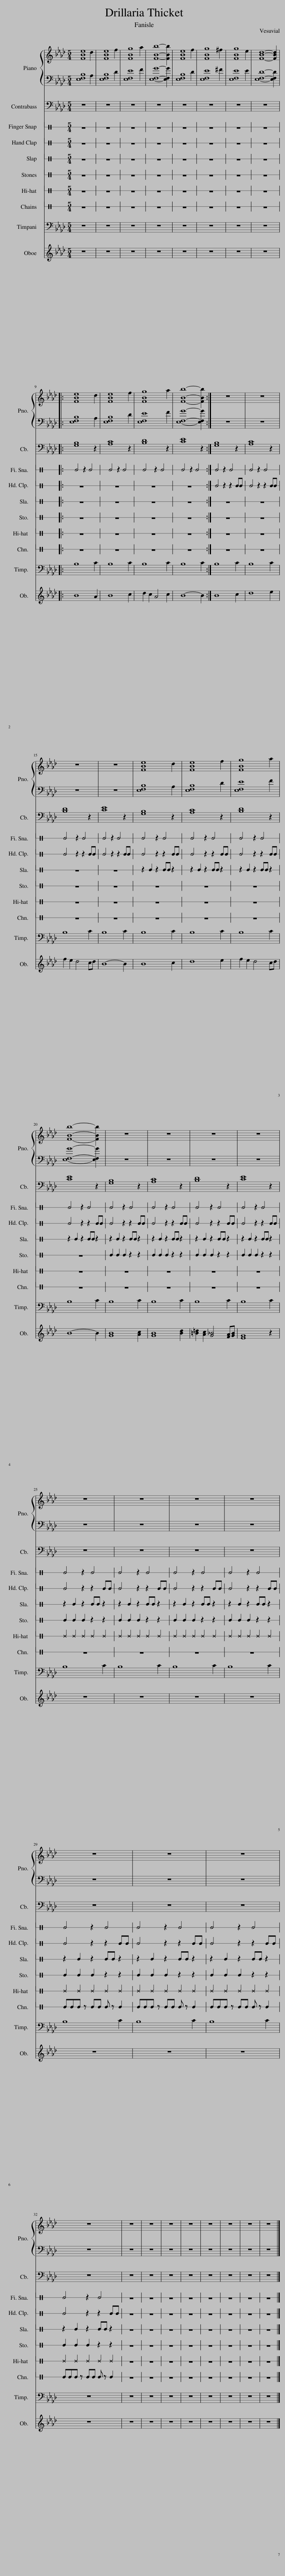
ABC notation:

X:1
%%score { 1 | 2 } 3 4 5 6 7 8 9 10 11
L:1/8
M:5/4
I:linebreak $
K:Ab
V:1 treble
V:2 bass
V:3 bass transpose=-12
V:4 perc stafflines=1
K:none
V:5 perc stafflines=1
K:none
V:6 perc stafflines=1
K:none
V:7 perc stafflines=1
K:none
V:8 perc stafflines=1
K:none
V:9 perc stafflines=1
K:none
V:10 bass
V:11 treble
V:1
 [FBe]8 d2 | [FBe]8 f2 | [FBg]8 a2 | [FBb]8- [FBb]2 | [FBe]8 f2 | %5
 [FBg]8 ^f2 | [FBg]8 e2 | [FBd]8- [FBd]2 |:$ [FBe]8 d2 | [FBe]8 f2 | %10
 [FBg]8 a2 | [FBb]8- [FBb]2 :| z10 | z10 |$ z10 | %15
 z10 | [FBe]8 d2 | [FBe]8 f2 | [FBg]8 a2 |$ [FBb]8- [FBb]2 | %20
 z10 | z10 | z10 | z10 |$ z10 | %25
 z10 | z10 | z10 |$ z10 | z10 | %30
 z10 |$ z10 | z10 | z10 | z10 | %35
 z10 | z10 | z10 | z10 | z10 |] %40
V:2
 [E,F,B,]8 A,2 | [E,F,B,]8 D2 | [E,F,E]8 F2 | [E,F,G]8- [E,F,G]2 | [E,F,B,]8 D2 | %5
 [E,F,E]8 ^F2 | [E,F,E]8 E2 | [E,F,D]8- [E,F,D]2 |:$ [E,F,B,]8 A,2 | [E,F,B,]8 D2 | %10
 [E,F,E]8 F2 | [E,F,G]8- [E,F,G]2 :| z10 | z10 |$ z10 | %15
 z10 | [E,F,B,]8 A,2 | [E,F,B,]8 D2 | [E,F,E]8 F2 |$ [E,F,G]8- [E,F,G]2 | %20
 z10 | z10 | z10 | z10 |$ z10 | %25
 z10 | z10 | z10 |$ z10 | z10 | %30
 z10 |$ z10 | z10 | z10 | z10 | %35
 z10 | z10 | z10 | z10 | z10 |] %40
V:3
 z10 | z10 | z10 | z10 | z10 | %5
 z10 | z10 | z10 |:$ [G,B,]8 z2 | [A,C]8 z2 | %10
 [B,D]8 z2 | [CE]8 z2 :| [G,B,]8 z2 | [A,C]8 z2 |$ [B,D]8 z2 | %15
 [CE]8 z2 | [G,B,]8 z2 | [A,C]8 z2 | [B,D]8 z2 |$ [CE]8 z2 | %20
 [G,B,]8 z2 | [A,C]8 z2 | [B,D]8 z2 | [CE]8 z2 |$ z10 | %25
 z10 | z10 | z10 |$ z10 | z10 | %30
 z10 |$ z10 | z10 | z10 | z10 | %35
 z10 | z10 | z10 | z10 | z10 |] %40
V:4
[K:C] z10 | z10 | z10 | z10 | z10 | %5
 z10 | z10 | z10 |:$ E4 z2 E4 | E4 z2 E4 | %10
 E4 z2 E4 | E4 z2 E4 :| E4 z2 E4 | E4 z2 E4 |$ E4 z2 E4 | %15
 E4 z2 E4 | E4 z2 E4 | E4 z2 E4 | E4 z2 E4 |$ E4 z2 E4 | %20
 E4 z2 E4 | E4 z2 E4 | E4 z2 E4 | E4 z2 E4 |$ E4 z2 E4 | %25
 E4 z2 E4 | E4 z2 E4 | E4 z2 E4 |$ E4 z2 E4 | E4 z2 E4 | %30
 E4 z2 E4 |$ E4 z2 E4 | z10 | z10 | z10 | %35
 z10 | z10 | z10 | z10 | z10 |] %40
V:5
[K:C] z10 | z10 | z10 | z10 | z10 | %5
 z10 | z10 | z10 |:$ z10 | z10 | %10
 z10 | z10 :| E4 z2 z2 EE | E4 z2 z2 EE |$ E4 z2 z2 EE | %15
 E4 z2 z2 EE | E4 z2 z2 EE | E4 z2 z2 EE | E4 z2 z2 EE |$ E4 z2 z2 EE | %20
 E4 z2 z2 EE | E4 z2 z2 EE | E4 z2 z2 EE | E4 z2 z2 EE |$ E4 z2 z2 EE | %25
 E4 z2 z2 EE | E4 z2 z2 EE | E4 z2 z2 EE |$ E4 z2 z2 EE | E4 z2 z2 EE | %30
 E4 z2 z2 EE |$ E4 z2 z2 EE | z10 | z10 | z10 | %35
 z10 | z10 | z10 | z10 | z10 |] %40
V:6
[K:C] z10 | z10 | z10 | z10 | z10 | %5
 z10 | z10 | z10 |:$ z10 | z10 | %10
 z10 | z10 :| z10 | z10 |$ z10 | %15
 z10 | z2 E2 z2 EE z2 | z2 E2 z2 EE z2 | z2 E2 z2 EE z2 |$ z2 E2 z2 EE z2 | %20
 z2 E2 z2 EE z2 | z2 E2 z2 EE z2 | z2 E2 z2 EE z2 | z2 E2 z2 EE z2 |$ z2 E2 z2 EE z2 | %25
 z2 E2 z2 EE z2 | z2 E2 z2 EE z2 | z2 E2 z2 EE z2 |$ z2 E2 z2 EE z2 | z2 E2 z2 EE z2 | %30
 z2 E2 z2 EE z2 |$ z2 E2 z2 EE z2 | z10 | z10 | z10 | %35
 z10 | z10 | z10 | z10 | z10 |] %40
V:7
[K:C] z10 | z10 | z10 | z10 | z10 | %5
 z10 | z10 | z10 |:$ z10 | z10 | %10
 z10 | z10 :| z10 | z10 |$ z10 | %15
 z10 | z10 | z10 | z10 |$ z10 | %20
 E2 E2 E2 z2 z2 | E2 E2 E2 z2 z2 | E2 E2 E2 z2 z2 | E2 E2 E2 z2 z2 |$ E2 E2 E2 z2 z2 | %25
 E2 E2 E2 z2 z2 | E2 E2 E2 z2 z2 | E2 E2 E2 z2 z2 |$ E2 E2 E2 z2 z2 | E2 E2 E2 z2 z2 | %30
 E2 E2 E2 z2 z2 |$ E2 E2 E2 z2 z2 | z10 | z10 | z10 | %35
 z10 | z10 | z10 | z10 | z10 |] %40
V:8
[K:C] z10 | z10 | z10 | z10 | z10 | %5
 z10 | z10 | z10 |:$ z10 | z10 | %10
 z10 | z10 :| z10 | z10 |$ z10 | %15
 z10 | z10 | z10 | z10 |$ z10 | %20
 z10 | z10 | z10 | z10 |$ ^E2 ^E2 ^E2 ^E2 ^E2 | %25
 ^E2 ^E2 ^E2 ^E2 ^E2 | ^E2 ^E2 ^E2 ^E2 ^E2 | ^E2 ^E2 ^E2 ^E2 ^E2 |$ ^E2 ^E2 ^E2 ^E2 ^E2 | ^E2 ^E2 ^E2 ^E2 ^E2 | %30
 ^E2 ^E2 ^E2 ^E2 ^E2 |$ ^E2 ^E2 ^E2 ^E2 ^E2 | z10 | z10 | z10 | %35
 z10 | z10 | z10 | z10 | z10 |] %40
V:9
[K:C] z10 | z10 | z10 | z10 | z10 | %5
 z10 | z10 | z10 |:$ z10 | z10 | %10
 z10 | z10 :| z10 | z10 |$ z10 | %15
 z10 | z10 | z10 | z10 |$ z10 | %20
 z10 | z10 | z10 | z10 |$ z10 | %25
 z10 | z10 | z10 |$ EEE z EE E z E2 | EEE z EE E z E2 | %30
 EEE z EE E z E2 |$ EEE z EE E z E2 | z10 | z10 | z10 | %35
 z10 | z10 | z10 | z10 | z10 |] %40
V:10
 z10 | z10 | z10 | z10 | z10 | %5
 z10 | z10 | z10 |:$ B,8 C2 | B,8 C2 | %10
 B,8 C2 | B,8 C2 :| B,8 C2 | B,8 C2 |$ B,8 C2 | %15
 B,8 C2 | B,8 C2 | B,8 C2 | B,8 C2 |$ B,8 C2 | %20
 B,8 C2 | B,8 C2 | B,8 C2 | B,8 C2 |$ B,8 C2 | %25
 B,8 C2 | B,8 C2 | B,8 C2 |$ B,8 C2 | B,8 C2 | %30
 B,8 C2 |$ z10 | z10 | z10 | z10 | %35
 z10 | z10 | z10 | z10 | z10 |] %40
V:11
 z10 | z10 | z10 | z10 | z10 | %5
 z10 | z10 | z10 |:$ B8 A2 | B8 c2 | %10
 d2 c2 A4 c2 | B8- B2 :| B8 c2 | d8 e2 |$ f2 e2 d4 cd | %15
 B8- B2 | B8 c2 | d8 e2 | f2 e2 d4 cd |$ B8- B2 | %20
 [GB]8 [Ac]2 | [GB]8 [Bd]2 | [=B=d]2 [Ac]2 [G_B]4 [FA][GB] | [EG]8 z2 |$ z10 | %25
 z10 | z10 | z10 |$ z10 | z10 | %30
 z10 |$ z10 | z10 | z10 | z10 | %35
 z10 | z10 | z10 | z10 | z10 |] %40
